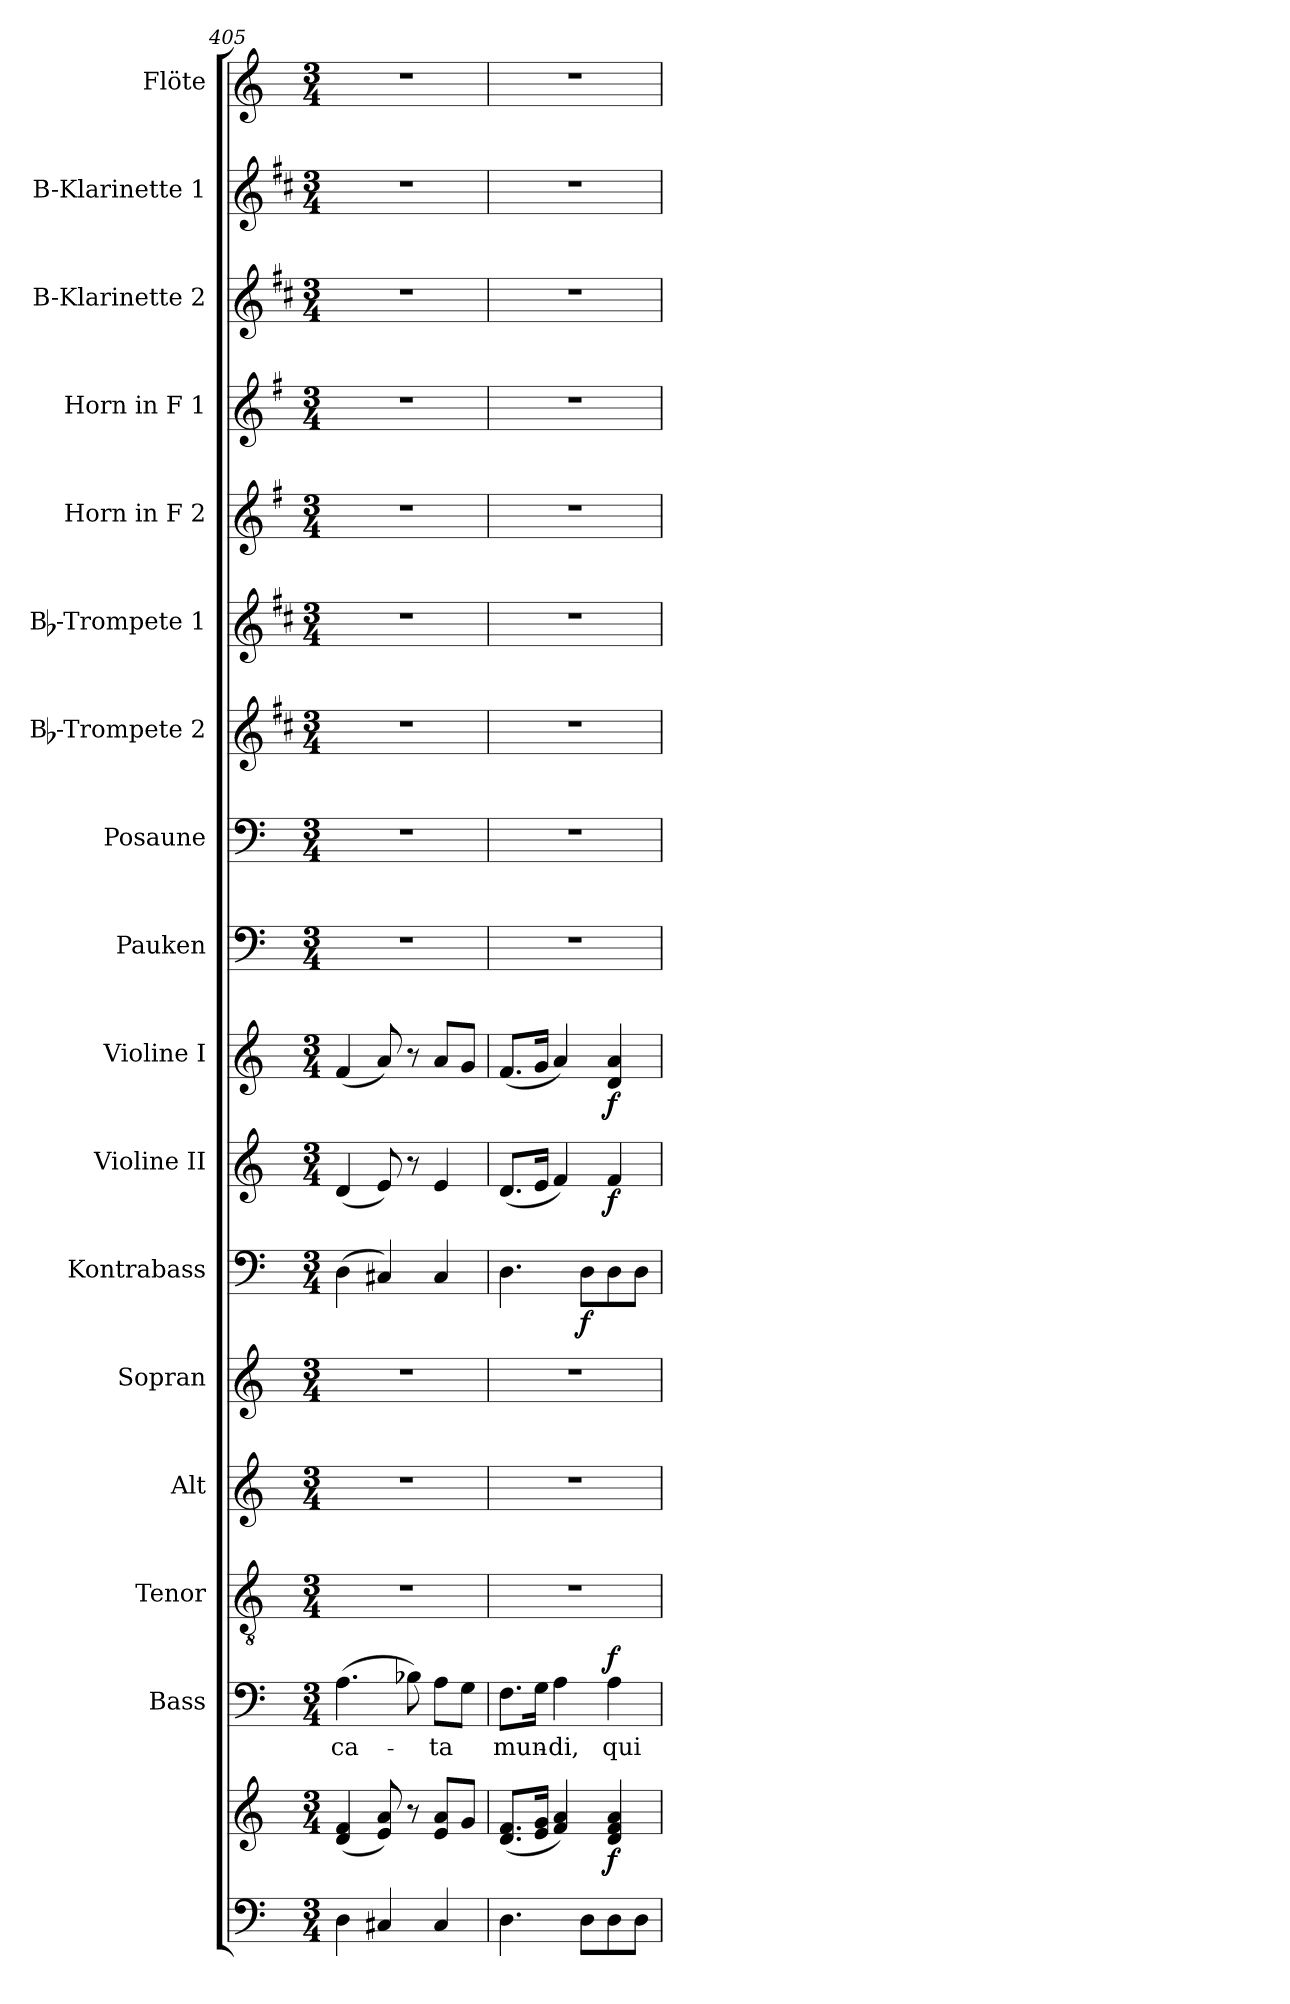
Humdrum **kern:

**kern	**kern	**dynam	**kern	**text	**dynam	**kern	**kern	**kern	**kern	**dynam	**kern	**dynam	**kern	**dynam	**kern	**kern	**kern	**kern	**kern	**kern	**kern	**kern	**kern
*part17	*part17	*part17	*part16	*part16	*part16	*part15	*part14	*part13	*part12	*part12	*part11	*part11	*part10	*part10	*part9	*part8	*part7	*part6	*part5	*part4	*part3	*part2	*part1
*staff18	*staff17	*staff17/18	*staff16	*staff16	*staff16	*staff15	*staff14	*staff13	*staff12	*staff12	*staff11	*staff11	*staff10	*staff10	*staff9	*staff8	*staff7	*staff6	*staff5	*staff4	*staff3	*staff2	*staff1
*	*	*	*I"Bass	*	*	*I"Tenor	*I"Alt	*I"Sopran	*I"Kontrabass	*	*I"Violine II	*	*I"Violine I	*	*I"Pauken	*I"Posaune	*I"Bb-Trompete 2	*I"Bb-Trompete 1	*I"Horn in F 2	*I"Horn in F 1	*I"B-Klarinette 2	*I"B-Klarinette 1	*I"Flöte
*	*	*	*I'B.	*	*	*I'T.	*I'A.	*I'S.	*I'Kb.	*	*I'Vl. II	*	*I'Vl. I	*	*I'Pk.	*I'Pos.	*I'Bb Trp. 2	*I'Bb Trp. 1	*I'Hrn. 2	*I'Hrn. 1	*I'B Kl. 2	*I'B Kl. 1	*I'Fl.
!!LO:PB:g=z
*clefF4	*clefG2	*	*clefF4	*	*	*clefGv2	*clefG2	*clefG2	*clefF4	*	*clefG2	*	*clefG2	*	*clefF4	*clefF4	*clefG2	*clefG2	*clefG2	*clefG2	*clefG2	*clefG2	*clefG2
*	*	*	*	*	*	*	*	*	*ITrd7c12	*	*	*	*	*	*	*	*ITrd1c2	*ITrd1c2	*ITrd4c7	*ITrd4c7	*ITrd1c2	*ITrd1c2	*
*k[]	*k[]	*	*k[]	*	*	*k[]	*k[]	*k[]	*k[]	*	*k[]	*	*k[]	*	*k[]	*k[]	*k[]	*k[]	*k[]	*k[]	*k[]	*k[]	*k[]
*C:	*C:	*	*C:	*	*	*C:	*C:	*C:	*C:	*	*C:	*	*C:	*	*C:	*C:	*C:	*C:	*C:	*C:	*C:	*C:	*C:
*M3/4	*M3/4	*	*M3/4	*	*	*M3/4	*M3/4	*M3/4	*M3/4	*	*M3/4	*	*M3/4	*	*M3/4	*M3/4	*M3/4	*M3/4	*M3/4	*M3/4	*M3/4	*M3/4	*M3/4
=405	=405	=405	=405	=405	=405	=405	=405	=405	=405	=405	=405	=405	=405	=405	=405	=405	=405	=405	=405	=405	=405	=405	=405
!	!	!	!	!LO:LY:b	!	!	!	!	!	!	!	!	!	!	!	!	!	!	!	!	!	!	!
4D\	(<4d/ 4f/	.	(>4.A\	-ca-	.	2.r	2.r	2.r	(>4DD\	.	(<4d/	.	(<4f/	.	2.r	2.r	2.r	2.r	2.r	2.r	2.r	2.r	2.r
4C#X/	8e/ 8a/)	.	.	.	.	.	.	.	4CC#X/)	.	8e/)	.	8a/)	.	.	.	.	.	.	.	.	.	.
.	8r	.	8B-X\)	.	.	.	.	.	.	.	8r	.	8r	.	.	.	.	.	.	.	.	.	.
!	!	!	!	!LO:LY:b	!	!	!	!	!	!	!	!	!	!	!	!	!	!	!	!	!	!	!
4C#/	8e/ 8a/L	.	8A\L	-ta	.	.	.	.	4CC#/	.	4e/	.	8a/L	.	.	.	.	.	.	.	.	.	.
.	8g/J	.	8G\J	.	.	.	.	.	.	.	.	.	8g/J	.	.	.	.	.	.	.	.	.	.
=406	=406	=406	=406	=406	=406	=406	=406	=406	=406	=406	=406	=406	=406	=406	=406	=406	=406	=406	=406	=406	=406	=406	=406
!	!	!	!	!LO:LY:b	!	!	!	!	!	!	!	!	!	!	!	!	!	!	!	!	!	!	!
4.D\	(<8.d/ 8.f/L	.	8.F\L	mun-	.	2.r	2.r	2.r	4.DD\	.	(<8.d/L	.	(<8.f/L	.	2.r	2.r	2.r	2.r	2.r	2.r	2.r	2.r	2.r
.	16e/ 16g/Jk	.	16G\Jk	.	.	.	.	.	.	.	16e/Jk	.	16g/Jk	.	.	.	.	.	.	.	.	.	.
!	!	!	!	!LO:LY:b	!	!	!	!	!	!	!	!	!	!	!	!	!	!	!	!	!	!	!
.	4f/ 4a/)	.	4A\	-di,	.	.	.	.	.	.	4f/)	.	4a/)	.	.	.	.	.	.	.	.	.	.
!	!	!	!	!	!	!	!	!	!	!LO:DY:b	!	!	!	!	!	!	!	!	!	!	!	!	!
8D\L	.	.	.	.	.	.	.	.	8DD\L	f	.	.	.	.	.	.	.	.	.	.	.	.	.
!	!	!LO:DY:b	!	!LO:LY:b	!LO:DY:a	!	!	!	!	!	!	!LO:DY:b	!	!LO:DY:b	!	!	!	!	!	!	!	!	!
8D\	4d/ 4f/ 4a/	f	4A\	qui	f	.	.	.	8DD\	.	4f/	f	4d/ 4a/	f	.	.	.	.	.	.	.	.	.
8D\J	.	.	.	.	.	.	.	.	8DD\J	.	.	.	.	.	.	.	.	.	.	.	.	.	.
=	=	=	=	=	=	=	=	=	=	=	=	=	=	=	=	=	=	=	=	=	=	=	=
*-	*-	*-	*-	*-	*-	*-	*-	*-	*-	*-	*-	*-	*-	*-	*-	*-	*-	*-	*-	*-	*-	*-	*-
